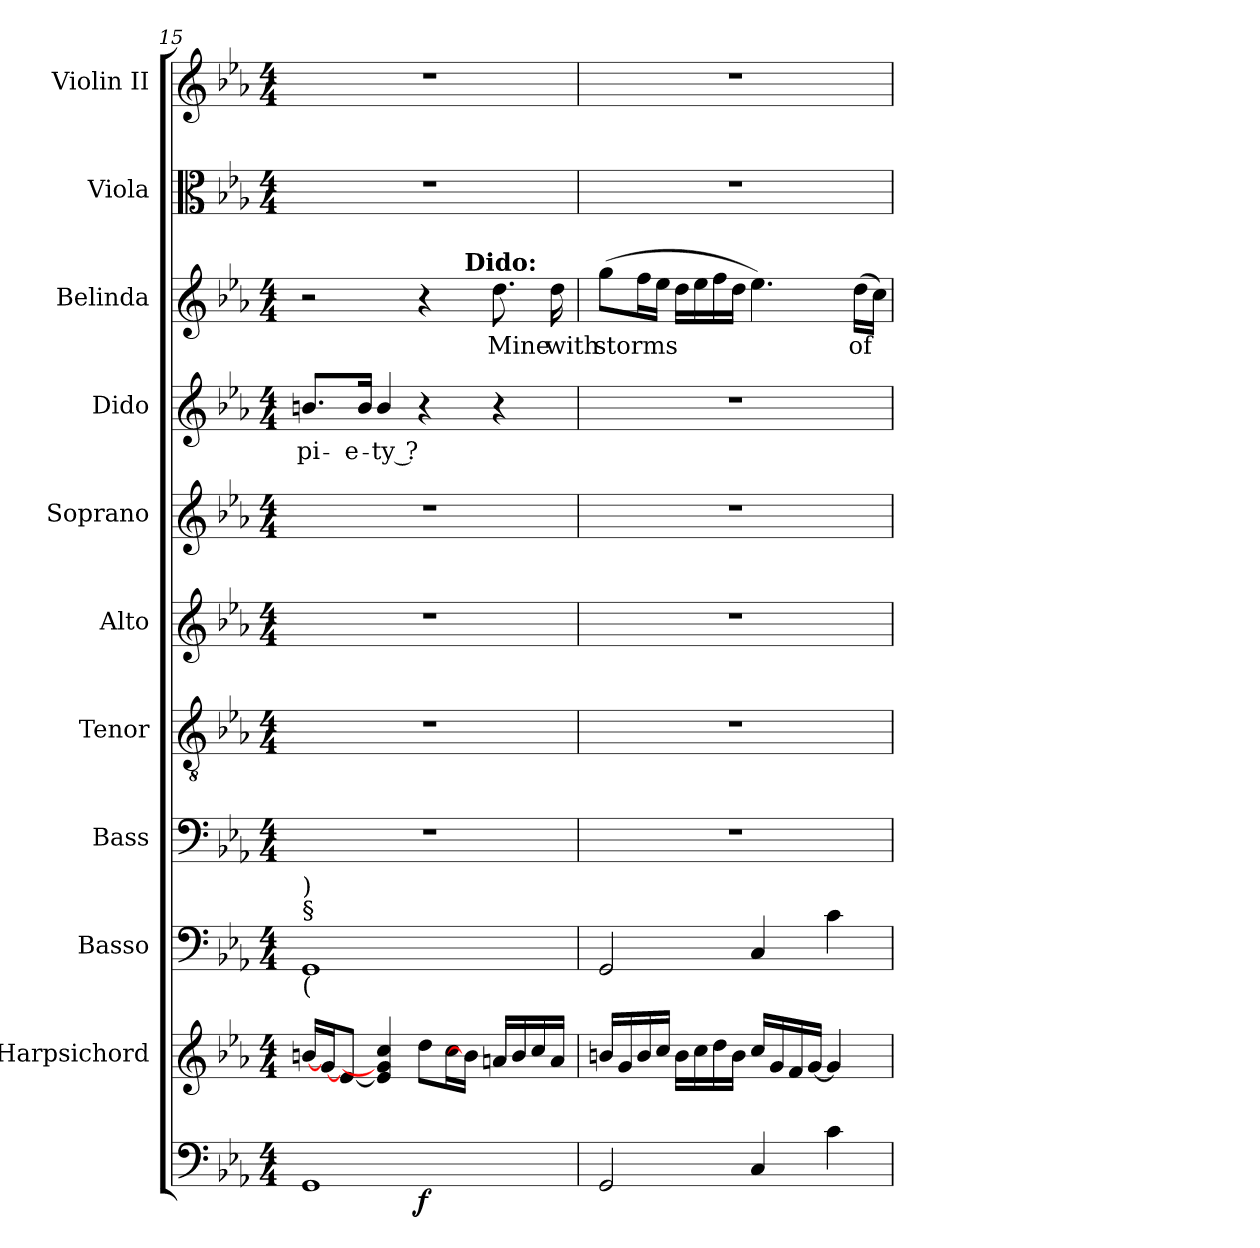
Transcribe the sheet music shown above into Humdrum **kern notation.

**kern	**dynam	**kern	**kern	**kern	**kern	**kern	**kern	**kern	**text	**kern	**text	**kern	**kern
*part11	*part11	*part10	*part9	*part8	*part7	*part6	*part5	*part4	*part4	*part3	*part3	*part2	*part1
*staff11	*staff11	*staff10	*staff9	*staff8	*staff7	*staff6	*staff5	*staff4	*staff4	*staff3	*staff3	*staff2	*staff1
*	*	*I"Harpsichord	*I"Basso	*I"Bass	*I"Tenor	*I"Alto	*I"Soprano	*I"Dido	*	*I"Belinda	*	*I"Viola	*I"Violin II
*	*	*	*	*I'B.	*I'T.	*I'A.	*I'S.	*	*	*	*	*I'Viola	*I'Vln. II
*clefF4	*	*clefG2	*clefF4	*clefF4	*clefGv2	*clefG2	*clefG2	*clefG2	*	*clefG2	*	*clefC3	*clefG2
*	*	*	*	*	*ITrd7c12	*	*	*	*	*	*	*	*
*k[b-e-a-]	*	*k[b-e-a-]	*k[b-e-a-]	*k[b-e-a-]	*k[b-e-a-]	*k[b-e-a-]	*k[b-e-a-]	*k[b-e-a-]	*	*k[b-e-a-]	*	*k[b-e-a-]	*k[b-e-a-]
*E-:	*	*E-:	*E-:	*E-:	*E-:	*E-:	*E-:	*E-:	*	*E-:	*	*E-:	*E-:
*M4/4	*	*M4/4	*M4/4	*M4/4	*M4/4	*M4/4	*M4/4	*M4/4	*	*M4/4	*	*M4/4	*M4/4
=15	=15	=15	=15	=15	=15	=15	=15	=15	=15	=15	=15	=15	=15
!	!	!	!LO:TX:b:t=(	!	!	!	!	!	!	!	!	!	!
!	!	!	!LO:TX:t=§	!	!	!	!	!	!	!	!	!	!
!	!	!	!LO:TX:t=)	!	!	!	!	!	!	!	!	!	!
!	!	!	!	!	!	!	!	!	!LO:LY:b:color=#000000	!	!	!	!
*^	*	*	*	*	*	*	*	*	*	*^	*	*	*
1GGi	2ryy	.	[16bni/LL	1GGi	1r	1r	1r	1r	8.bni/L	pi-	2r	2ryy	.	1r	1r
.	.	.	[16gi/J	.	.	.	.	.	.	.	.	.	.	.	.
.	.	.	[8e-i/J	.	.	.	.	.	.	.	.	.	.	.	.
!	!	!	!	!	!	!	!	!	!	!LO:LY:b:color=#000000	!	!	!	!	!
.	.	.	.	.	.	.	.	.	16bi/Jk	-e-	.	.	.	.	.
!	!	!	!	!	!	!	!	!	!	!LO:LY:b:color=#000000	!	!	!	!	!
.	.	.	4e-i/] 4gi] 4cci	.	.	.	.	.	4bi/	-ty ?	.	.	.	.	.
.	2ryy	f	8ddi\L	.	.	.	.	.	4r	.	4r	8.ryy	.	.	.
.	.	.	16cci\L	.	.	.	.	.	.	.	.	.	.	.	.
!	!	!	!	!	!	!	!	!	!	!	!	!LO:TX:a:B:t=Dido&colon;	!	!	!
.	.	.	16bi\JJ]	.	.	.	.	.	.	.	.	4ryy	.	.	.
!	!	!	!	!	!	!	!	!	!	!	!	!	!LO:LY:b:color=#000000	!	!
.	.	.	16ani/LL	.	.	.	.	.	4r	.	8.ddi\	.	Mine	.	.
.	.	.	16bi/	.	.	.	.	.	.	.	.	.	.	.	.
.	.	.	16cci/	.	.	.	.	.	.	.	.	.	.	.	.
!	!	!	!	!	!	!	!	!	!	!	!	!	!LO:LY:b:color=#000000	!	!
.	.	.	16ai/JJ	.	.	.	.	.	.	.	16ddi\	16ryy	with	.	.
*v	*v	*	*	*	*	*	*	*	*	*	*v	*v	*	*	*
!!LO:LB:g=z
=16	=16	=16	=16	=16	=16	=16	=16	=16	=16	=16	=16	=16	=16
*^	*	*	*	*	*	*	*	*	*	*^	*	*	*
!	!	!	!	!	!	!	!	!	!	!	!	!	!LO:LY:b:color=#000000	!	!
*v	*v	*	*	*	*	*	*	*	*	*	*v	*v	*	*	*
2GGi/	.	16bni/LL	2GGi/	1r	1r	1r	1r	1r	.	(8ggi\L	storms	1r	1r
.	.	16gi/	.	.	.	.	.	.	.	.	.	.	.
.	.	16bi/	.	.	.	.	.	.	.	16ffi\L	.	.	.
.	.	16cci/JJ	.	.	.	.	.	.	.	16ee-i\JJ	.	.	.
.	.	16bi\LL	.	.	.	.	.	.	.	16ddi\LL	.	.	.
.	.	16cci\	.	.	.	.	.	.	.	16ee-i\	.	.	.
.	.	16ddi\	.	.	.	.	.	.	.	16ffi\	.	.	.
.	.	16bi\JJ	.	.	.	.	.	.	.	16ddi\JJ	.	.	.
4Ci/	.	16cci/LL	4Ci/	.	.	.	.	.	.	4.ee-i\)	.	.	.
.	.	16gi/	.	.	.	.	.	.	.	.	.	.	.
.	.	16fi/	.	.	.	.	.	.	.	.	.	.	.
.	.	[16gi/JJ	.	.	.	.	.	.	.	.	.	.	.
4ci\	.	4gi/]	4ci\	.	.	.	.	.	.	.	.	.	.
!	!	!	!	!	!	!	!	!	!	!	!LO:LY:b:color=#000000	!	!
.	.	.	.	.	.	.	.	.	.	(16ddi\LL	of	.	.
.	.	.	.	.	.	.	.	.	.	16cci\JJ)	.	.	.
=	=	=	=	=	=	=	=	=	=	=	=	=	=
*-	*-	*-	*-	*-	*-	*-	*-	*-	*-	*-	*-	*-	*-
